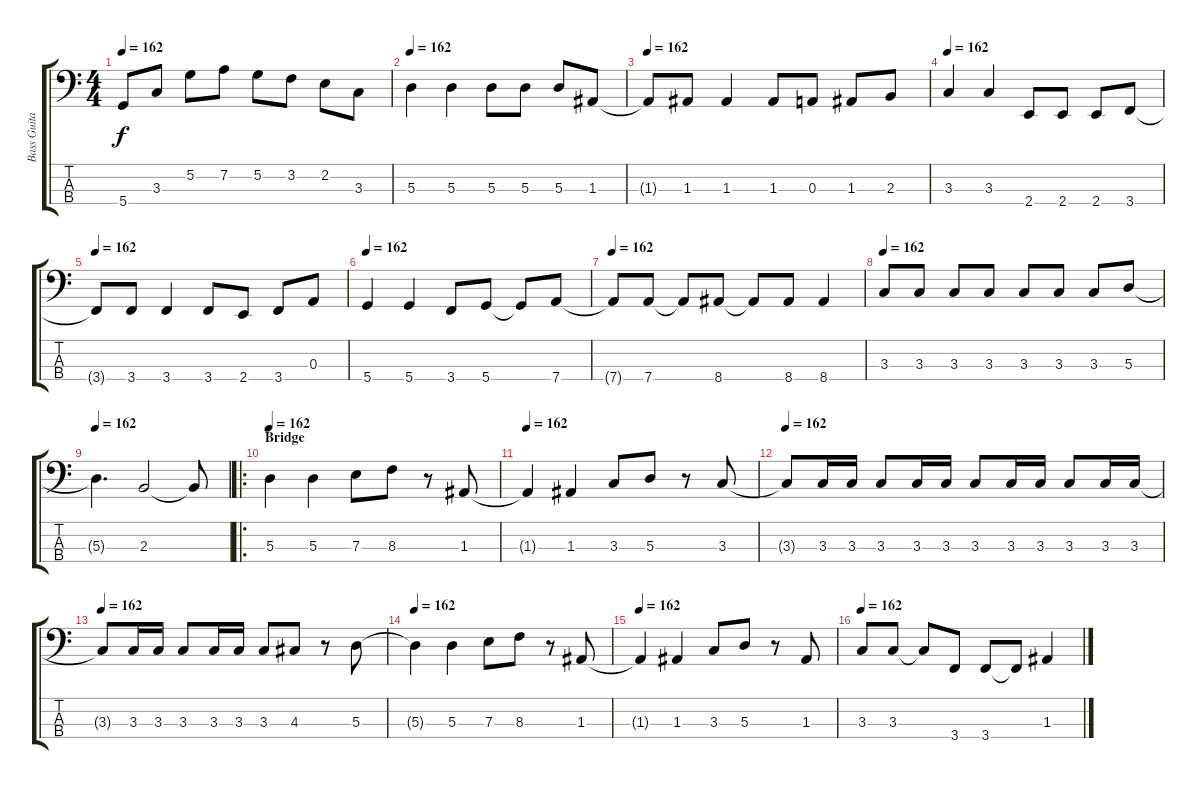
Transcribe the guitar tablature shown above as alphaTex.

\track ("Bass Guitar" "Bass Guita") {instrument electricbasspick}
\staff {score tabs}
\tuning (G2 D2 A1 D1) {hide}
\ts (4 4)
\tempo 162
\clef f4
\ks c
5.4.8{dy f} 3.3.8 5.2.8 7.2.8 5.2.8 3.2.8 2.2.8 3.3.8 |
\tempo 162
5.3.4 5.3.4 5.3.8 5.3.8 5.3.8 1.3.8 |
\tempo 162
1.3{t}.8 1.3.8 1.3.4 1.3.8 0.3.8 1.3.8 2.3.8 |
\tempo 162
3.3.4 3.3.4 2.4.8 2.4.8 2.4.8 3.4.8 |
\tempo 162
3.4{t}.8 3.4.8 3.4.4 3.4.8 2.4.8 3.4.8 0.3.8 |
\tempo 162
5.4.4 5.4.4 3.4.8 5.4.8 5.4{t}.8 7.4.8 |
\tempo 162
7.4{t}.8 7.4.8 7.4{t}.8 8.4.8 8.4{t}.8 8.4.8 8.4.4 |
\tempo 162
3.3.8 3.3.8 3.3.8 3.3.8 3.3.8 3.3.8 3.3.8 5.3.8 |
\tempo 162
5.3{t}.4{d} 2.3.2 2.3{t}.8 |
\ro
\section ("" "Bridge")
\tempo 162
5.3.4 5.3.4 7.3.8 8.3.8 r.8 1.3.8 |
\tempo 162
1.3{t}.4 1.3.4 3.3.8 5.3.8 r.8 3.3.8 |
\tempo 162
3.3{t}.8 3.3.16 3.3.16 3.3.8 3.3.16 3.3.16 3.3.8 3.3.16 3.3.16 3.3.8 3.3.16 3.3.16 |
\tempo 162
3.3{t}.8 3.3.16 3.3.16 3.3.8 3.3.16 3.3.16 3.3.8 4.3.8 r.8 5.3.8 |
\tempo 162
5.3{t}.4 5.3.4 7.3.8 8.3.8 r.8 1.3.8 |
\tempo 162
1.3{t}.4 1.3.4 3.3.8 5.3.8 r.8 1.3.8 |
\tempo 162
3.3.8 3.3.8 3.3{t}.8 3.4.8 3.4.8 3.4{t}.8 1.3.4
